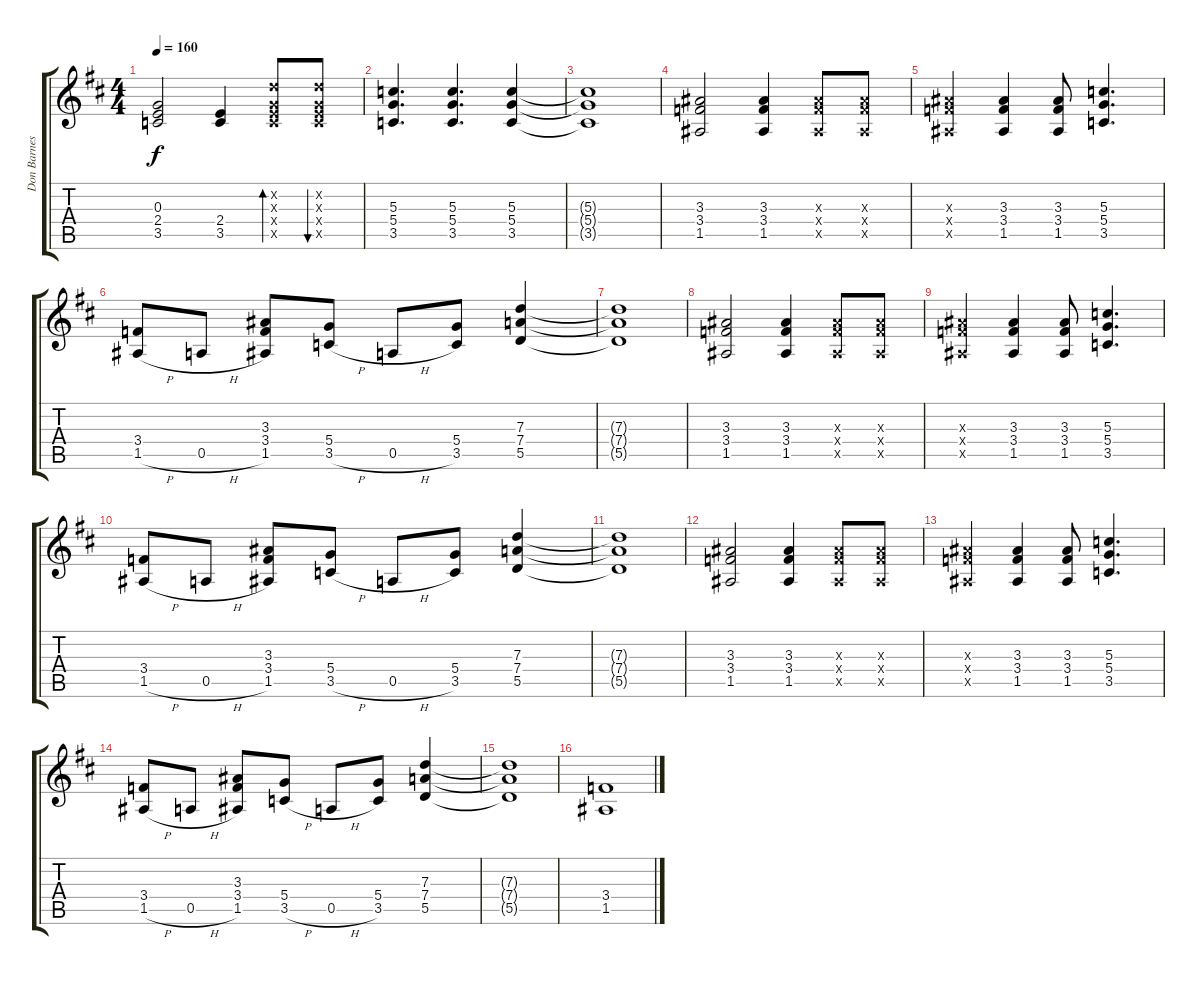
\track ("Don Barnes Guitar" "Don Barnes") {instrument overdrivenguitar}
\staff {score tabs}
\tuning (E4 B3 G3 D3 A2 D2) {hide}
\ts (4 4)
\tempo 160
\clef g2
\ks d
(0.3 2.4 3.5).2{dy f} (2.4 3.5).4 (3.2{x} 0.3{x} 2.4{x} 3.5{x}).8{bd 60} (3.2{x} 0.3{x} 2.4{x} 3.5{x}).8{bu 60} |
(5.3 5.4 3.5).4{d} (5.3 5.4 3.5).4{d} (5.3 5.4 3.5).4 |
(5.3{t} 5.4{t} 3.5{t}).1 |
(3.3 3.4 1.5).2 (3.3 3.4 1.5).4 (3.3{x} 3.4{x} 1.5{x}).8 (3.3{x} 3.4{x} 1.5{x}).8 |
(3.3{x} 3.4{x} 1.5{x}).4 (3.3 3.4 1.5).4 (3.3 3.4 1.5).8 (5.3 5.4 3.5).4{d} |
(3.4 1.5{h}).8 0.5{h}.8 (3.3 3.4 1.5).8 (5.4 3.5{h}).8 0.5{h}.8 (5.4 3.5).8 (7.3 7.4 5.5).4 |
(7.3{t} 7.4{t} 5.5{t}).1 |
(3.3 3.4 1.5).2 (3.3 3.4 1.5).4 (3.3{x} 3.4{x} 1.5{x}).8 (3.3{x} 3.4{x} 1.5{x}).8 |
(3.3{x} 3.4{x} 1.5{x}).4 (3.3 3.4 1.5).4 (3.3 3.4 1.5).8 (5.3 5.4 3.5).4{d} |
(3.4 1.5{h}).8 0.5{h}.8 (3.3 3.4 1.5).8 (5.4 3.5{h}).8 0.5{h}.8 (5.4 3.5).8 (7.3 7.4 5.5).4 |
(7.3{t} 7.4{t} 5.5{t}).1 |
(3.3 3.4 1.5).2 (3.3 3.4 1.5).4 (3.3{x} 3.4{x} 1.5{x}).8 (3.3{x} 3.4{x} 1.5{x}).8 |
(3.3{x} 3.4{x} 1.5{x}).4 (3.3 3.4 1.5).4 (3.3 3.4 1.5).8 (5.3 5.4 3.5).4{d} |
(3.4 1.5{h}).8 0.5{h}.8 (3.3 3.4 1.5).8 (5.4 3.5{h}).8 0.5{h}.8 (5.4 3.5).8 (7.3 7.4 5.5).4 |
(7.3{t} 7.4{t} 5.5{t}).1 |
(3.4 1.5).1
